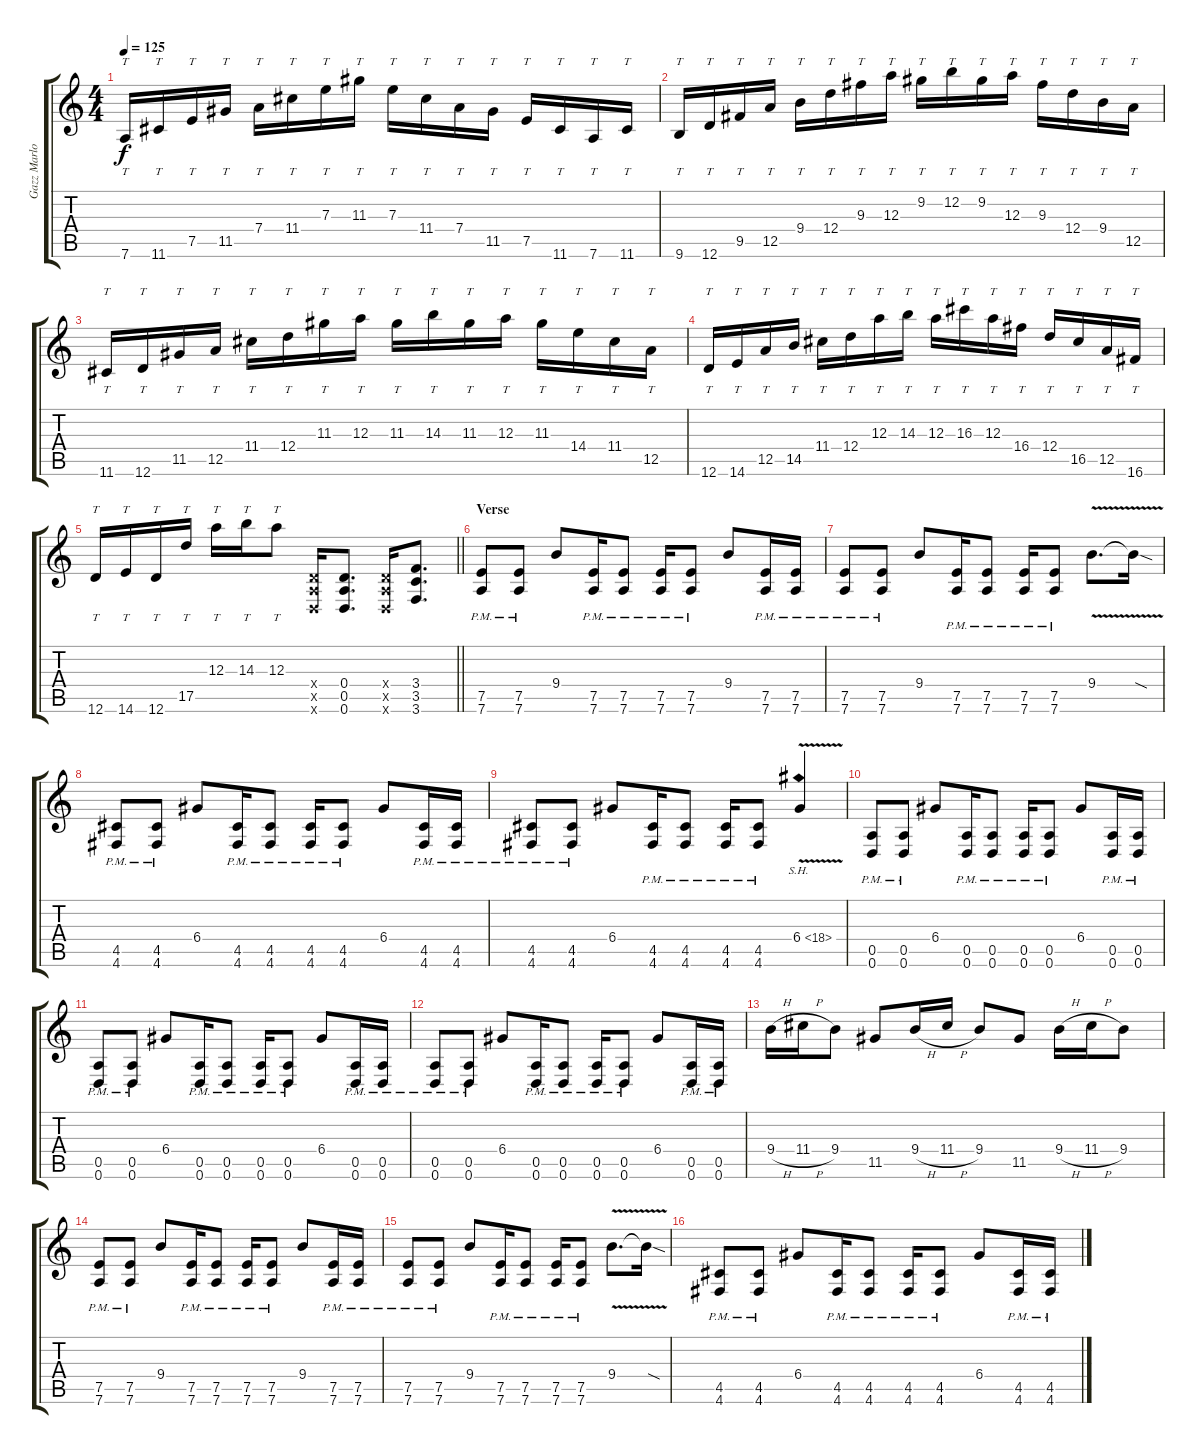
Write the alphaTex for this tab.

\track ("Gazz Marlow (Rhythm)" "Gazz Marlo") {instrument distortionguitar}
\staff {score tabs}
\tuning (E4 B3 A3 D3 A2 D2) {hide}
\ts (4 4)
\tempo 125
\clef g2
\ks c
7.6.16{tt dy f} 11.6.16{tt} 7.5.16{tt} 11.5.16{tt} 7.4.16{tt} 11.4.16{tt} 7.3.16{tt} 11.3.16{tt} 7.3.16{tt} 11.4.16{tt} 7.4.16{tt} 11.5.16{tt} 7.5.16{tt} 11.6.16{tt} 7.6.16{tt} 11.6.16{tt} |
9.6.16{tt} 12.6.16{tt} 9.5.16{tt} 12.5.16{tt} 9.4.16{tt} 12.4.16{tt} 9.3.16{tt} 12.3.16{tt} 9.2.16{tt} 12.2.16{tt} 9.2.16{tt} 12.3.16{tt} 9.3.16{tt} 12.4.16{tt} 9.4.16{tt} 12.5.16{tt} |
11.6.16{tt} 12.6.16{tt} 11.5.16{tt} 12.5.16{tt} 11.4.16{tt} 12.4.16{tt} 11.3.16{tt} 12.3.16{tt} 11.3.16{tt} 14.3.16{tt} 11.3.16{tt} 12.3.16{tt} 11.3.16{tt} 14.4.16{tt} 11.4.16{tt} 12.5.16{tt} |
12.6.16{tt} 14.6.16{tt} 12.5.16{tt} 14.5.16{tt} 11.4.16{tt} 12.4.16{tt} 12.3.16{tt} 14.3.16{tt} 12.3.16{tt} 16.3.16{tt} 12.3.16{tt} 16.4.16{tt} 12.4.16{tt} 16.5.16{tt} 12.5.16{tt} 16.6.16{tt} |
\barLineRight lightlight
12.6.16{tt} 14.6.16{tt} 12.6.16{tt} 17.5.16{tt} 12.3.16{tt} 14.3.16{tt} 12.3.8{tt} (0.4{x} 0.5{x} 0.6{x}).16 (0.4 0.5 0.6).8{d} (0.4{x} 0.5{x} 0.6{x}).16 (3.4 3.5 3.6).8{d} |
\section ("" "Verse")
(7.5{pm} 7.6{pm}).8 (7.5{pm} 7.6{pm}).8 9.4.8 (7.5{pm} 7.6{pm}).16 (7.5{pm} 7.6{pm}).8 (7.5{pm} 7.6{pm}).16 (7.5{pm} 7.6{pm}).8 9.4.8 (7.5{pm} 7.6{pm}).16 (7.5{pm} 7.6{pm}).16 |
(7.5{pm} 7.6{pm}).8 (7.5{pm} 7.6{pm}).8 9.4.8 (7.5{pm} 7.6{pm}).16 (7.5{pm} 7.6{pm}).8 (7.5{pm} 7.6{pm}).16 (7.5{pm} 7.6{pm}).8 9.4{v}.8{d} 9.4{sod t}.16 |
(4.5{pm} 4.6{pm}).8 (4.5{pm} 4.6{pm}).8 6.4.8 (4.5{pm} 4.6{pm}).16 (4.5{pm} 4.6{pm}).8 (4.5{pm} 4.6{pm}).16 (4.5{pm} 4.6{pm}).8 6.4.8 (4.5{pm} 4.6{pm}).16 (4.5{pm} 4.6{pm}).16 |
(4.5{pm} 4.6{pm}).8 (4.5{pm} 4.6{pm}).8 6.4.8 (4.5{pm} 4.6{pm}).16 (4.5{pm} 4.6{pm}).8 (4.5{pm} 4.6{pm}).16 (4.5{pm} 4.6{pm}).8 6.4{sh 12 v}.4 |
(0.5{pm} 0.6{pm}).8 (0.5{pm} 0.6{pm}).8 6.4.8 (0.5{pm} 0.6{pm}).16 (0.5{pm} 0.6{pm}).8 (0.5{pm} 0.6{pm}).16 (0.5{pm} 0.6{pm}).8 6.4.8 (0.5{pm} 0.6{pm}).16 (0.5{pm} 0.6{pm}).16 |
(0.5{pm} 0.6{pm}).8 (0.5{pm} 0.6{pm}).8 6.4.8 (0.5{pm} 0.6{pm}).16 (0.5{pm} 0.6{pm}).8 (0.5{pm} 0.6{pm}).16 (0.5{pm} 0.6{pm}).8 6.4.8 (0.5{pm} 0.6{pm}).16 (0.5{pm} 0.6{pm}).16 |
(0.5{pm} 0.6{pm}).8 (0.5{pm} 0.6{pm}).8 6.4.8 (0.5{pm} 0.6{pm}).16 (0.5{pm} 0.6{pm}).8 (0.5{pm} 0.6{pm}).16 (0.5{pm} 0.6{pm}).8 6.4.8 (0.5{pm} 0.6{pm}).16 (0.5{pm} 0.6{pm}).16 |
9.4{h}.16 11.4{h}.16 9.4.8 11.5.8 9.4{h}.16 11.4{h}.16 9.4.8 11.5.8 9.4{h}.16 11.4{h}.16 9.4.8 |
(7.5{pm} 7.6{pm}).8 (7.5{pm} 7.6{pm}).8 9.4.8 (7.5{pm} 7.6{pm}).16 (7.5{pm} 7.6{pm}).8 (7.5{pm} 7.6{pm}).16 (7.5{pm} 7.6{pm}).8 9.4.8 (7.5{pm} 7.6{pm}).16 (7.5{pm} 7.6{pm}).16 |
(7.5{pm} 7.6{pm}).8 (7.5{pm} 7.6{pm}).8 9.4.8 (7.5{pm} 7.6{pm}).16 (7.5{pm} 7.6{pm}).8 (7.5{pm} 7.6{pm}).16 (7.5{pm} 7.6{pm}).8 9.4{v}.8{d} 9.4{sod t}.16 |
(4.5{pm} 4.6{pm}).8 (4.5{pm} 4.6{pm}).8 6.4.8 (4.5{pm} 4.6{pm}).16 (4.5{pm} 4.6{pm}).8 (4.5{pm} 4.6{pm}).16 (4.5{pm} 4.6{pm}).8 6.4.8 (4.5{pm} 4.6{pm}).16 (4.5{pm} 4.6{pm}).16
